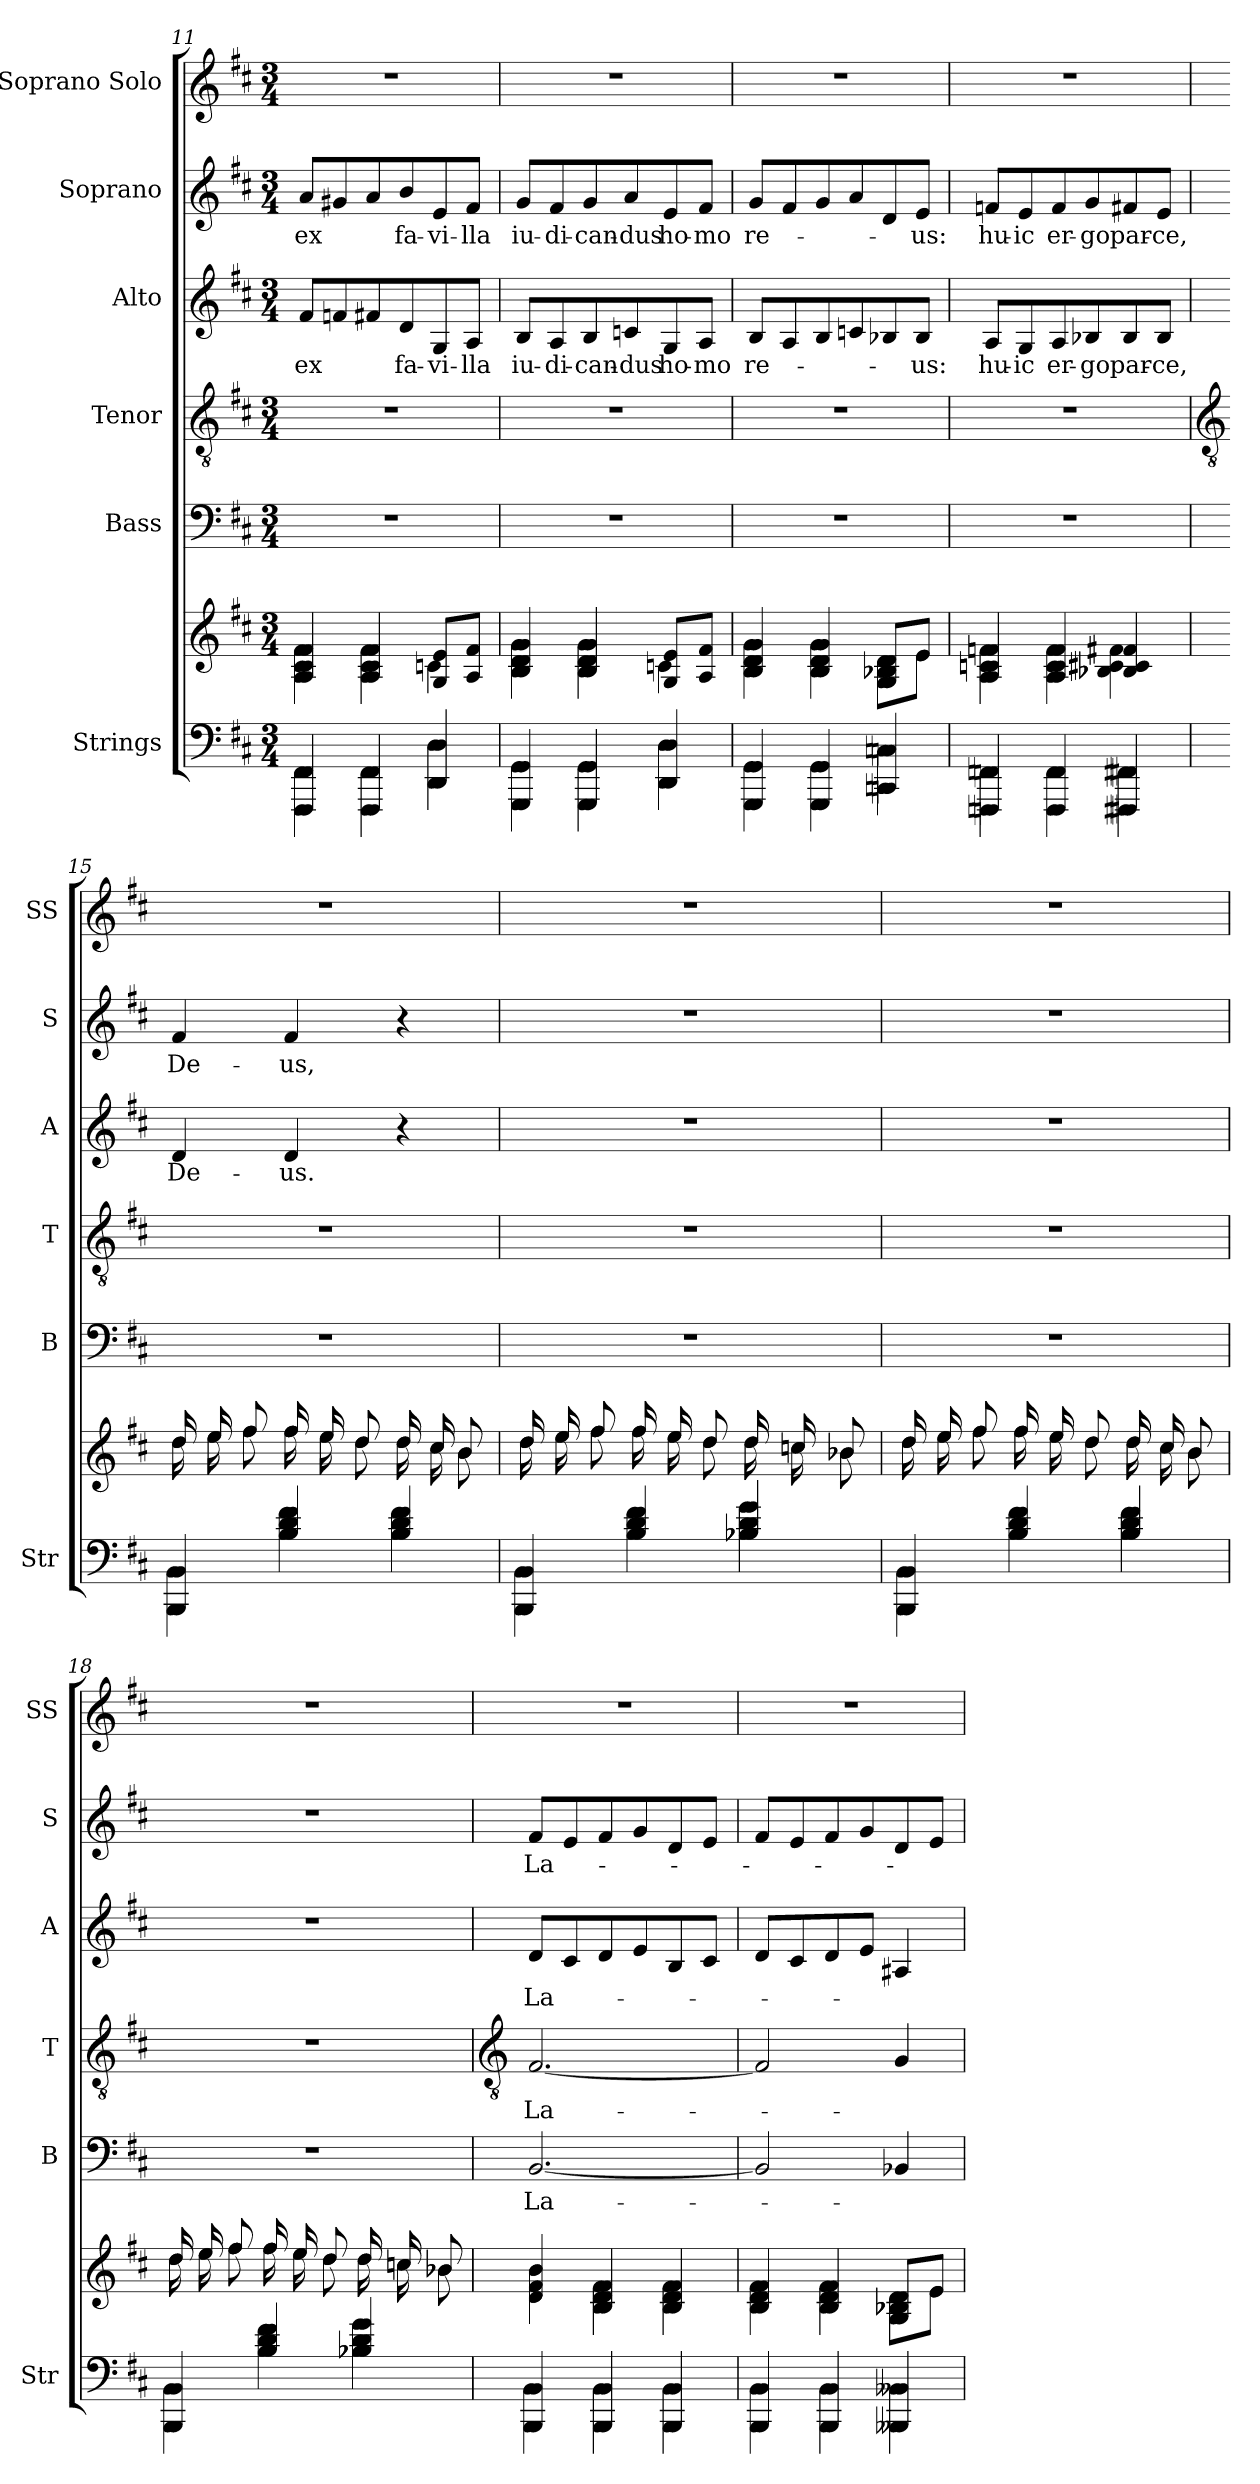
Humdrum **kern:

**kern	**kern	**kern	**text	**kern	**text	**kern	**text	**kern	**text	**kern
*part6	*part6	*part5	*part5	*part4	*part4	*part3	*part3	*part2	*part2	*part1
*staff7	*staff6	*staff5	*staff5	*staff4	*staff4	*staff3	*staff3	*staff2	*staff2	*staff1
*I"Strings	*	*I"Bass	*	*I"Tenor	*	*I"Alto	*	*I"Soprano	*	*I"Soprano Solo
*I'Str	*	*I'B	*	*I'T	*	*I'A	*	*I'S	*	*I'SS
*clefF4	*clefG2	*clefF4	*	*clefGv2	*	*clefG2	*	*clefG2	*	*clefG2
*k[f#c#]	*k[f#c#]	*k[f#c#]	*	*k[f#c#]	*	*k[f#c#]	*	*k[f#c#]	*	*k[f#c#]
*D:	*D:	*D:	*	*D:	*	*D:	*	*D:	*	*D:
*M3/4	*M3/4	*M3/4	*	*M3/4	*	*M3/4	*	*M3/4	*	*M3/4
=11	=11	=11	=11	=11	=11	=11	=11	=11	=11	=11
*^	*^	*	*	*	*	*	*	*	*	*
!	!	!	!	!LO:N:vis=1	!	!LO:N:vis=1	!	!	!LO:LY:b	!	!LO:LY:b	!LO:N:vis=1
4FFF#/ 4FF#/	4FFF#\ 4FF#\	4A/ 4c#/ 4f#/	4A\ 4c#\ 4f#\	2.r	.	2.r	.	8f#L	ex	8aL	ex	2.r
.	.	.	.	.	.	.	.	8fn	.	8g#X	.	.
4FFF#/ 4FF#/	4FFF#\ 4FF#\	4A/ 4c#/ 4f#/	4A\ 4c#\ 4f#\	.	.	.	.	8f#X	.	8a	.	.
!	!	!	!	!	!	!	!	!	!LO:LY:b	!	!LO:LY:b	!
.	.	.	.	.	.	.	.	8d	fa-	8b	fa-	.
!	!	!	!	!	!	!	!	!	!LO:LY:b	!	!LO:LY:b	!
4DD/ 4D/	4DD\ 4D\	8G/ 8e/L	4cn\	.	.	.	.	8G	-vi-	8e	-vi-	.
!	!	!	!	!	!	!	!	!	!LO:LY:b	!	!LO:LY:b	!
.	.	8A/ 8f#/J	.	.	.	.	.	8AJ	-lla	8f#J	-lla	.
=12	=12	=12	=12	=12	=12	=12	=12	=12	=12	=12	=12	=12
!	!	!	!	!LO:N:vis=1	!	!LO:N:vis=1	!	!	!LO:LY:b	!	!LO:LY:b	!LO:N:vis=1
4GGG/ 4GG/	4GGG\ 4GG\	4B/ 4d/ 4g/	4B\ 4d\ 4g\	2.r	.	2.r	.	8BL	iu-	8gL	iu-	2.r
!	!	!	!	!	!	!	!	!	!LO:LY:b	!	!LO:LY:b	!
.	.	.	.	.	.	.	.	8A	-di-	8f#	-di-	.
!	!	!	!	!	!	!	!	!	!LO:LY:b	!	!LO:LY:b	!
4GGG/ 4GG/	4GGG\ 4GG\	4B/ 4d/ 4g/	4B\ 4d\ 4g\	.	.	.	.	8B	-can-	8g	-can-	.
!	!	!	!	!	!	!	!	!	!LO:LY:b	!	!LO:LY:b	!
.	.	.	.	.	.	.	.	8cn	-dus	8a	-dus	.
!	!	!	!	!	!	!	!	!	!LO:LY:b	!	!LO:LY:b	!
4DD/ 4D/	4DD\ 4D\	8G/ 8e/L	4cn\	.	.	.	.	8G	ho-	8e	ho-	.
!	!	!	!	!	!	!	!	!	!LO:LY:b	!	!LO:LY:b	!
.	.	8A/ 8f#/J	.	.	.	.	.	8AJ	-mo	8f#J	-mo	.
=13	=13	=13	=13	=13	=13	=13	=13	=13	=13	=13	=13	=13
!	!	!	!	!LO:N:vis=1	!	!LO:N:vis=1	!	!	!LO:LY:b	!	!LO:LY:b	!LO:N:vis=1
4GGG/ 4GG/	4GGG\ 4GG\	4B/ 4d/ 4g/	4B\ 4d\ 4g\	2.r	.	2.r	.	8BL	re-	8gL	re-	2.r
.	.	.	.	.	.	.	.	8A	.	8f#	.	.
4GGG/ 4GG/	4GGG\ 4GG\	4B/ 4d/ 4g/	4B\ 4d\ 4g\	.	.	.	.	8B	.	8g	.	.
.	.	.	.	.	.	.	.	8cn	.	8a	.	.
4CCn/ 4Cn/	4CCn\ 4Cn\	8G/ 8B-X/ 8d/L	8G\ 8B-X\ 8d\L	.	.	.	.	8B-X	.	8d	.	.
!	!	!	!	!	!	!	!	!	!LO:LY:b	!	!LO:LY:b	!
.	.	8e/J	8e\J	.	.	.	.	8B-J	-us:	8eJ	-us:	.
=14	=14	=14	=14	=14	=14	=14	=14	=14	=14	=14	=14	=14
!	!	!	!	!LO:N:vis=1	!	!LO:N:vis=1	!	!	!LO:LY:b	!	!LO:LY:b	!LO:N:vis=1
4FFFn/ 4FFn/	4FFFn\ 4FFn\	4A/ 4cn/ 4fn/	4A\ 4cn\ 4fn\	2.r	.	2.r	.	8AL	hu-	8fnL	hu-	2.r
!	!	!	!	!	!	!	!	!	!LO:LY:b	!	!LO:LY:b	!
.	.	.	.	.	.	.	.	8G	-ic	8e	-ic	.
!	!	!	!	!	!	!	!	!	!LO:LY:b	!	!LO:LY:b	!
4FFF/ 4FF/	4FFF\ 4FF\	4A/ 4c/ 4f/	4A\ 4c\ 4f\	.	.	.	.	8A	er-	8f	er-	.
!	!	!	!	!	!	!	!	!	!LO:LY:b	!	!LO:LY:b	!
.	.	.	.	.	.	.	.	8B-X	-go	8g	-go	.
!	!	!	!	!	!	!	!	!	!LO:LY:b	!	!LO:LY:b	!
4FFF#X/ 4FF#X/	4FFF#X\ 4FF#X\	4B-X/ 4c#X/ 4f#X/	4B-X\ 4c#X\ 4f#X\	.	.	.	.	8B-	par-	8f#X	par-	.
!	!	!	!	!	!	!	!	!	!LO:LY:b	!	!LO:LY:b	!
.	.	.	.	.	.	.	.	8B-J	-ce,	8eJ	-ce,	.
!!LO:LB:g=z
=15	=15	=15	=15	=15	=15	=15	=15	=15	=15	=15	=15	=15
*	*	*	*	*	*	*clefGv2	*	*	*	*	*	*
!	!	!	!	!LO:N:vis=1	!	!LO:N:vis=1	!	!	!LO:LY:b	!	!LO:LY:b	!LO:N:vis=1
4BBB/ 4BB/	4BBB\ 4BB\	16dd/LL	16dd\LL	2.r	.	2.r	.	4d	De-	4f#	De-	2.r
.	.	16ee/	16ee\	.	.	.	.	.	.	.	.	.
.	.	8ff#/	8ff#\	.	.	.	.	.	.	.	.	.
!	!	!	!	!	!	!	!	!	!LO:LY:b	!	!LO:LY:b	!
4B/ 4d/ 4f#/	4B\ 4d\ 4f#\	16ff#/L	16ff#\L	.	.	.	.	4d	-us.	4f#	-us,	.
.	.	16ee/	16ee\	.	.	.	.	.	.	.	.	.
.	.	8dd/	8dd\	.	.	.	.	.	.	.	.	.
4B/ 4d/ 4f#/	4B\ 4d\ 4f#\	16dd/L	16dd\L	.	.	.	.	4r	.	4r	.	.
.	.	16cc#/	16cc#\	.	.	.	.	.	.	.	.	.
.	.	8b/J	8b\J	.	.	.	.	.	.	.	.	.
=16	=16	=16	=16	=16	=16	=16	=16	=16	=16	=16	=16	=16
!	!	!	!	!LO:N:vis=1	!	!LO:N:vis=1	!	!LO:N:vis=1	!	!LO:N:vis=1	!	!LO:N:vis=1
4BBB/ 4BB/	4BBB\ 4BB\	16dd/LL	16dd\LL	2.r	.	2.r	.	2.r	.	2.r	.	2.r
.	.	16ee/	16ee\	.	.	.	.	.	.	.	.	.
.	.	8ff#/	8ff#\	.	.	.	.	.	.	.	.	.
4B/ 4d/ 4f#/	4B\ 4d\ 4f#\	16ff#/L	16ff#\L	.	.	.	.	.	.	.	.	.
.	.	16ee/	16ee\	.	.	.	.	.	.	.	.	.
.	.	8dd/	8dd\	.	.	.	.	.	.	.	.	.
4B-X/ 4d/ 4g/	4B-X\ 4d\ 4g\	16dd/L	16dd\L	.	.	.	.	.	.	.	.	.
.	.	16ccn/	16ccn\	.	.	.	.	.	.	.	.	.
.	.	8b-X/J	8b-X\J	.	.	.	.	.	.	.	.	.
=17	=17	=17	=17	=17	=17	=17	=17	=17	=17	=17	=17	=17
!	!	!	!	!LO:N:vis=1	!	!LO:N:vis=1	!	!LO:N:vis=1	!	!LO:N:vis=1	!	!LO:N:vis=1
4BBB/ 4BB/	4BBB\ 4BB\	16dd/LL	16dd\LL	2.r	.	2.r	.	2.r	.	2.r	.	2.r
.	.	16ee/	16ee\	.	.	.	.	.	.	.	.	.
.	.	8ff#/	8ff#\	.	.	.	.	.	.	.	.	.
4B/ 4d/ 4f#/	4B\ 4d\ 4f#\	16ff#/L	16ff#\L	.	.	.	.	.	.	.	.	.
.	.	16ee/	16ee\	.	.	.	.	.	.	.	.	.
.	.	8dd/	8dd\	.	.	.	.	.	.	.	.	.
4B/ 4d/ 4f#/	4B\ 4d\ 4f#\	16dd/L	16dd\L	.	.	.	.	.	.	.	.	.
.	.	16cc#/	16cc#\	.	.	.	.	.	.	.	.	.
.	.	8b/J	8b\J	.	.	.	.	.	.	.	.	.
=18	=18	=18	=18	=18	=18	=18	=18	=18	=18	=18	=18	=18
!	!	!	!	!LO:N:vis=1	!	!LO:N:vis=1	!	!LO:N:vis=1	!	!LO:N:vis=1	!	!LO:N:vis=1
4BBB/ 4BB/	4BBB\ 4BB\	16dd/LL	16dd\LL	2.r	.	2.r	.	2.r	.	2.r	.	2.r
.	.	16ee/	16ee\	.	.	.	.	.	.	.	.	.
.	.	8ff#/	8ff#\	.	.	.	.	.	.	.	.	.
4B/ 4d/ 4f#/	4B\ 4d\ 4f#\	16ff#/L	16ff#\L	.	.	.	.	.	.	.	.	.
.	.	16ee/	16ee\	.	.	.	.	.	.	.	.	.
.	.	8dd/	8dd\	.	.	.	.	.	.	.	.	.
4B-X/ 4d/ 4g/	4B-X\ 4d\ 4g\	16dd/L	16dd\L	.	.	.	.	.	.	.	.	.
.	.	16ccn/	16ccn\	.	.	.	.	.	.	.	.	.
.	.	8b-X/J	8b-X\J	.	.	.	.	.	.	.	.	.
!!LO:LB:g=z
=19	=19	=19	=19	=19	=19	=19	=19	=19	=19	=19	=19	=19
*	*	*	*	*	*	*clefGv2	*	*	*	*	*	*
!	!	!	!	!	!LO:LY:b	!	!LO:LY:b	!	!LO:LY:b	!	!LO:LY:b	!LO:N:vis=1
4BBB/ 4BB/	4BBB\ 4BB\	4d/ 4f#/ 4b/	4d\ 4f#\ 4b\	[2.BB	La-	[2.F#	La-	8dL	La-	8f#L	La-	2.r
.	.	.	.	.	.	.	.	8c#	.	8e	.	.
4BBB/ 4BB/	4BBB\ 4BB\	4B/ 4d/ 4f#/	4B\ 4d\ 4f#\	.	.	.	.	8d	.	8f#	.	.
.	.	.	.	.	.	.	.	8e	.	8g	.	.
4BBB/ 4BB/	4BBB\ 4BB\	4B/ 4d/ 4f#/	4B\ 4d\ 4f#\	.	.	.	.	8B	.	8d	.	.
.	.	.	.	.	.	.	.	8c#J	.	8eJ	.	.
=20	=20	=20	=20	=20	=20	=20	=20	=20	=20	=20	=20	=20
!	!	!	!	!	!	!	!	!	!	!	!	!LO:N:vis=1
4BBB/ 4BB/	4BBB\ 4BB\	4B/ 4d/ 4f#/	4B\ 4d\ 4f#\	2BB]	.	2F#]	.	8dL	.	8f#L	.	2.r
.	.	.	.	.	.	.	.	8c#	.	8e	.	.
4BBB/ 4BB/	4BBB\ 4BB\	4B/ 4d/ 4f#/	4B\ 4d\ 4f#\	.	.	.	.	8d	.	8f#	.	.
.	.	.	.	.	.	.	.	8eJ	.	8g	.	.
4BBB-X/ 4BB-X/	4BBB-X\ 4BB-X\	8G/ 8B-X/ 8d/L	8G\ 8B-X\ 8d\L	4BB-X	.	4G	.	4A#X	.	8d	.	.
.	.	8e/J	8e\J	.	.	.	.	.	.	8eJ	.	.
*v	*v	*	*	*	*	*	*	*	*	*	*	*
*	*v	*v	*	*	*	*	*	*	*	*	*
=	=	=	=	=	=	=	=	=	=	=
*-	*-	*-	*-	*-	*-	*-	*-	*-	*-	*-
